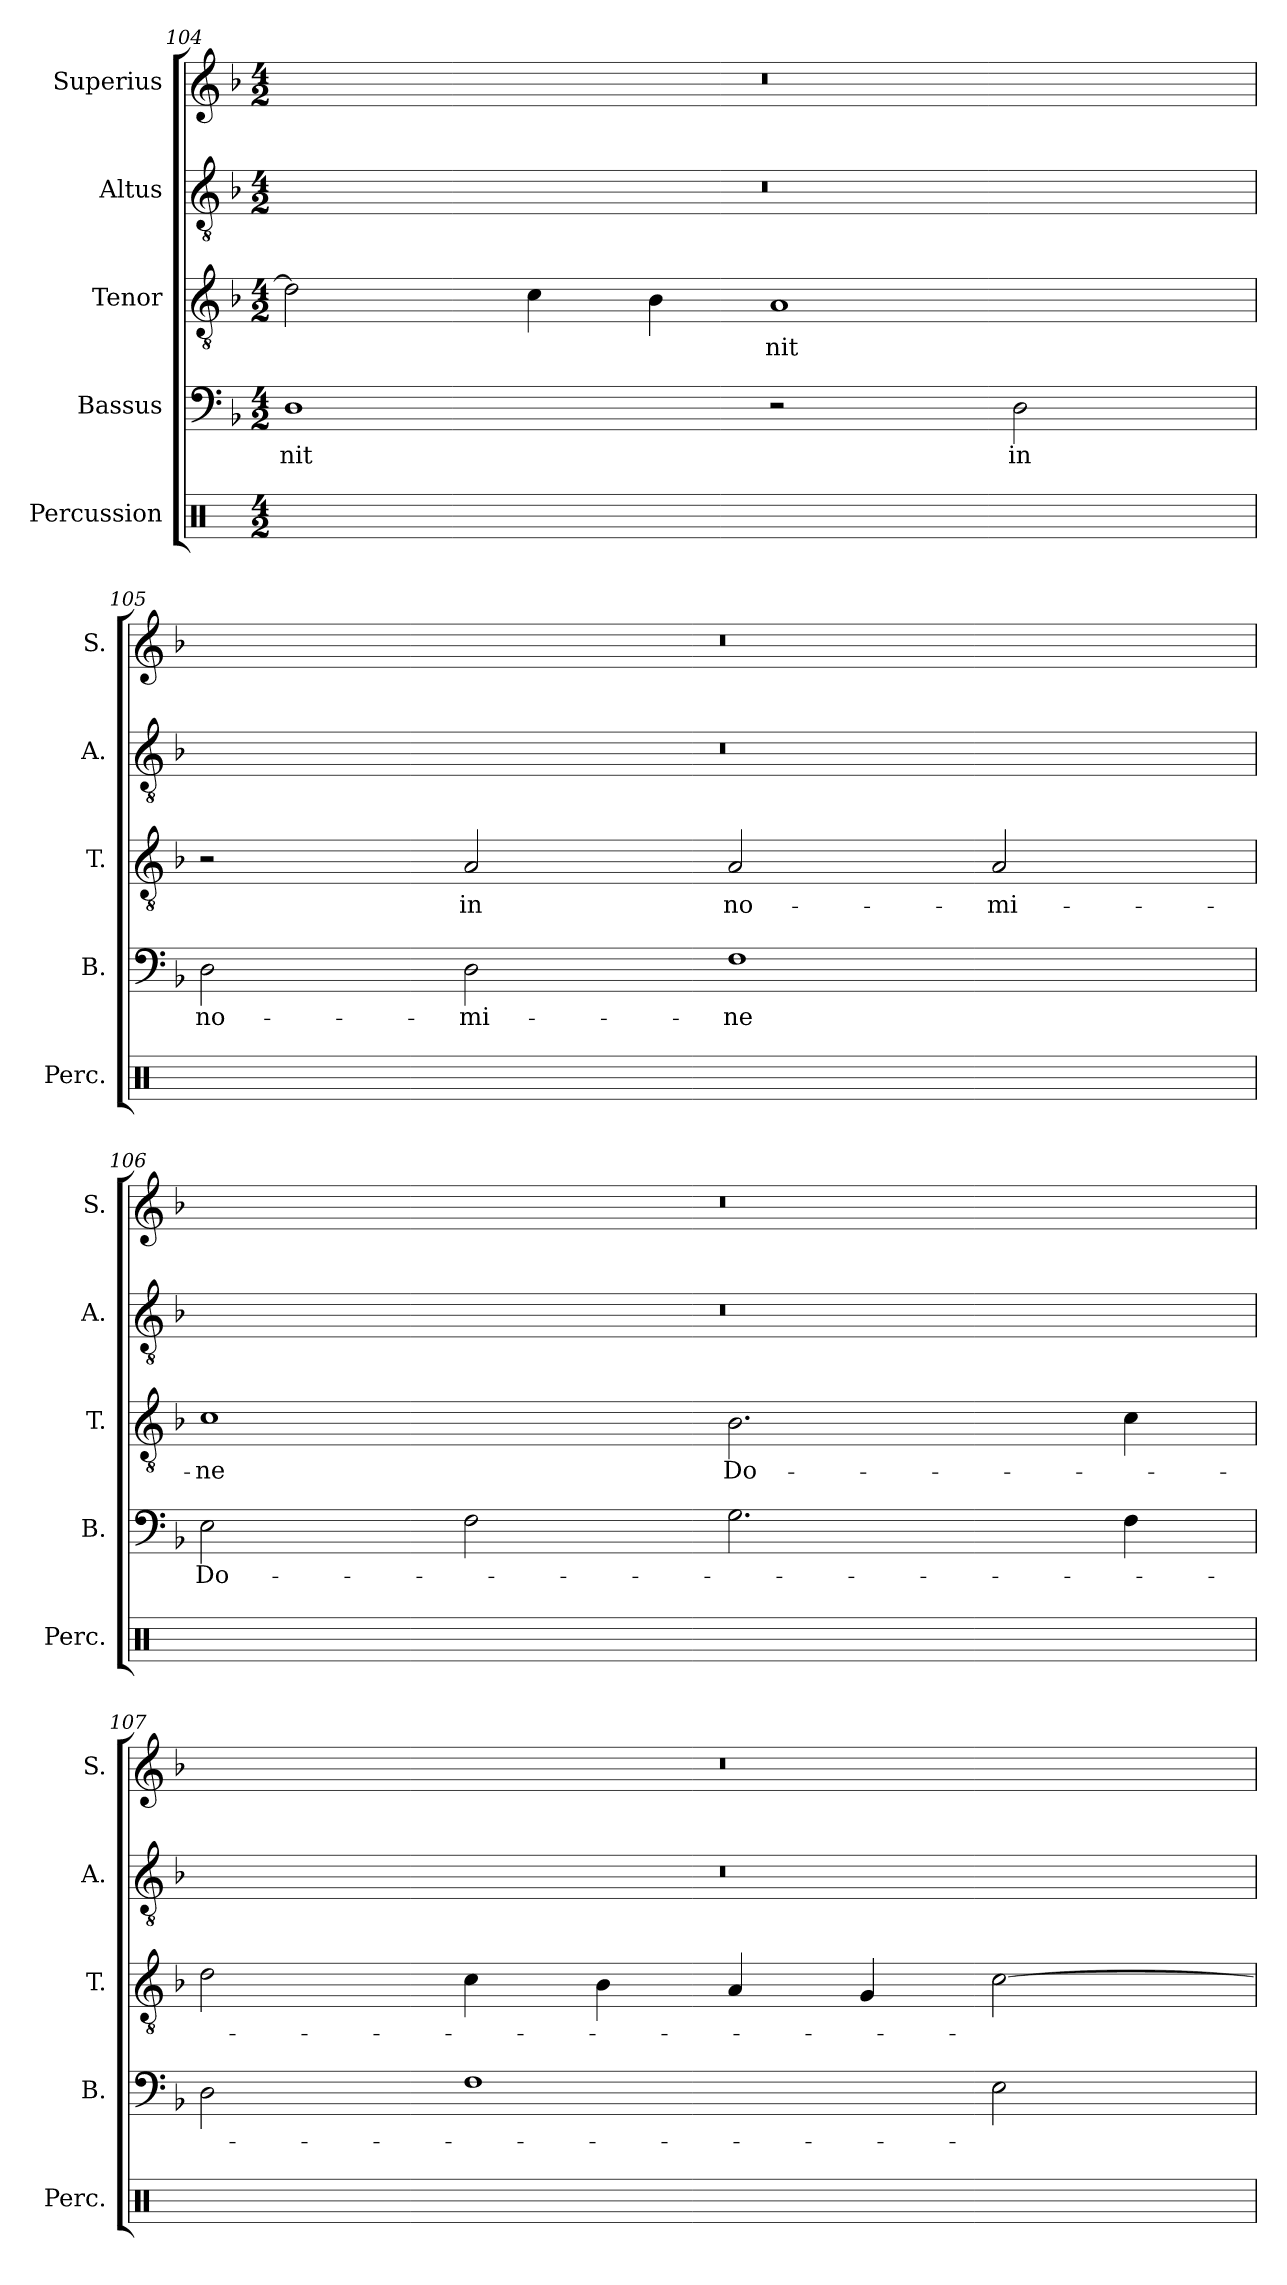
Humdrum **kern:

**kern	**kern	**text	**kern	**text	**kern	**kern
*part5	*part4	*part4	*part3	*part3	*part2	*part1
*staff5	*staff4	*staff4	*staff3	*staff3	*staff2	*staff1
*I"Percussion	*I"Bassus	*	*I"Tenor	*	*I"Altus	*I"Superius
*I'Perc.	*I'B.	*	*I'T.	*	*I'A.	*I'S.
*clefX	*clefF4	*	*clefGv2	*	*clefGv2	*clefG2
*	*	*	*ITrd7c12	*	*ITrd7c12	*
*k[]	*k[b-]	*	*k[b-]	*	*k[b-]	*k[b-]
*C:	*F:	*	*F:	*	*F:	*F:
*M4/2	*M4/2	*	*M4/2	*	*M4/2	*M4/2
=104	=104	=104	=104	=104	=104	=104
!	!	!LO:LY:b:color=#000000	!	!	!LO:N:vis=1	!LO:N:vis=1
16Rei/LLyy	1Di	-nit	2Di\]	.	0r	0r
16Rei/yy	.	.	.	.	.	.
16Rei/yy	.	.	.	.	.	.
16Rei/JJyy	.	.	.	.	.	.
16Rei/LLyy	.	.	.	.	.	.
16Rei/yy	.	.	.	.	.	.
16Rei/yy	.	.	.	.	.	.
16Rei/JJyy	.	.	.	.	.	.
16Rei/LLyy	.	.	4Ci\	.	.	.
16Rei/yy	.	.	.	.	.	.
16Rei/yy	.	.	.	.	.	.
16Rei/JJyy	.	.	.	.	.	.
16Rei/LLyy	.	.	4BB-i\	.	.	.
16Rei/yy	.	.	.	.	.	.
16Rei/yy	.	.	.	.	.	.
16Rei/JJyy	.	.	.	.	.	.
!	!	!	!	!LO:LY:b:color=#000000	!	!
16Rei/LLyy	2r	.	1AAi	-nit	.	.
16Rei/yy	.	.	.	.	.	.
16Rei/yy	.	.	.	.	.	.
16Rei/JJyy	.	.	.	.	.	.
16Rei/LLyy	.	.	.	.	.	.
16Rei/yy	.	.	.	.	.	.
16Rei/yy	.	.	.	.	.	.
16Rei/JJyy	.	.	.	.	.	.
!	!	!LO:LY:b:color=#000000	!	!	!	!
16Rei/LLyy	2Di\	in	.	.	.	.
16Rei/yy	.	.	.	.	.	.
16Rei/yy	.	.	.	.	.	.
16Rei/JJyy	.	.	.	.	.	.
16Rei/LLyy	.	.	.	.	.	.
16Rei/yy	.	.	.	.	.	.
16Rei/yy	.	.	.	.	.	.
16Rei/JJyy	.	.	.	.	.	.
=105	=105	=105	=105	=105	=105	=105
!	!	!LO:LY:b:color=#000000	!	!	!LO:N:vis=1	!LO:N:vis=1
16Rei/LLyy	2Di\	no-	2r	.	0r	0r
16Rei/yy	.	.	.	.	.	.
16Rei/yy	.	.	.	.	.	.
16Rei/JJyy	.	.	.	.	.	.
16Rei/LLyy	.	.	.	.	.	.
16Rei/yy	.	.	.	.	.	.
16Rei/yy	.	.	.	.	.	.
16Rei/JJyy	.	.	.	.	.	.
!	!	!LO:LY:b:color=#000000	!	!	!	!
!	!	!	!	!LO:LY:b:color=#000000	!	!
16Rei/LLyy	2Di\	-mi-	2AAi/	in	.	.
16Rei/yy	.	.	.	.	.	.
16Rei/yy	.	.	.	.	.	.
16Rei/JJyy	.	.	.	.	.	.
16Rei/LLyy	.	.	.	.	.	.
16Rei/yy	.	.	.	.	.	.
16Rei/yy	.	.	.	.	.	.
16Rei/JJyy	.	.	.	.	.	.
!	!	!LO:LY:b:color=#000000	!	!	!	!
!	!	!	!	!LO:LY:b:color=#000000	!	!
16Rei/LLyy	1Fi	-ne	2AAi/	no-	.	.
16Rei/yy	.	.	.	.	.	.
16Rei/yy	.	.	.	.	.	.
16Rei/JJyy	.	.	.	.	.	.
16Rei/LLyy	.	.	.	.	.	.
16Rei/yy	.	.	.	.	.	.
16Rei/yy	.	.	.	.	.	.
16Rei/JJyy	.	.	.	.	.	.
!	!	!	!	!LO:LY:b:color=#000000	!	!
16Rei/LLyy	.	.	2AAi/	-mi-	.	.
16Rei/yy	.	.	.	.	.	.
16Rei/yy	.	.	.	.	.	.
16Rei/JJyy	.	.	.	.	.	.
16Rei/LLyy	.	.	.	.	.	.
16Rei/yy	.	.	.	.	.	.
16Rei/yy	.	.	.	.	.	.
16Rei/JJyy	.	.	.	.	.	.
!!LO:PB:g=z
=106	=106	=106	=106	=106	=106	=106
!	!	!LO:LY:b:color=#000000	!	!	!	!
!	!	!	!	!LO:LY:b:color=#000000	!LO:N:vis=1	!LO:N:vis=1
16Rei/LLyy	2Ei\	Do-	1Ci	-ne	0r	0r
16Rei/yy	.	.	.	.	.	.
16Rei/yy	.	.	.	.	.	.
16Rei/JJyy	.	.	.	.	.	.
16Rei/LLyy	.	.	.	.	.	.
16Rei/yy	.	.	.	.	.	.
16Rei/yy	.	.	.	.	.	.
16Rei/JJyy	.	.	.	.	.	.
16Rei/LLyy	2Fi\	.	.	.	.	.
16Rei/yy	.	.	.	.	.	.
16Rei/yy	.	.	.	.	.	.
16Rei/JJyy	.	.	.	.	.	.
16Rei/LLyy	.	.	.	.	.	.
16Rei/yy	.	.	.	.	.	.
16Rei/yy	.	.	.	.	.	.
16Rei/JJyy	.	.	.	.	.	.
!	!	!	!	!LO:LY:b:color=#000000	!	!
16Rei/LLyy	2.Gi\	.	2.BB-i\	Do-	.	.
16Rei/yy	.	.	.	.	.	.
16Rei/yy	.	.	.	.	.	.
16Rei/JJyy	.	.	.	.	.	.
16Rei/LLyy	.	.	.	.	.	.
16Rei/yy	.	.	.	.	.	.
16Rei/yy	.	.	.	.	.	.
16Rei/JJyy	.	.	.	.	.	.
16Rei/LLyy	.	.	.	.	.	.
16Rei/yy	.	.	.	.	.	.
16Rei/yy	.	.	.	.	.	.
16Rei/JJyy	.	.	.	.	.	.
16Rei/LLyy	4Fi\	.	4Ci\	.	.	.
16Rei/yy	.	.	.	.	.	.
16Rei/yy	.	.	.	.	.	.
16Rei/JJyy	.	.	.	.	.	.
=107	=107	=107	=107	=107	=107	=107
!	!	!	!	!	!LO:N:vis=1	!LO:N:vis=1
16Rei/LLyy	2Di\	.	2Di\	.	0r	0r
16Rei/yy	.	.	.	.	.	.
16Rei/yy	.	.	.	.	.	.
16Rei/JJyy	.	.	.	.	.	.
16Rei/LLyy	.	.	.	.	.	.
16Rei/yy	.	.	.	.	.	.
16Rei/yy	.	.	.	.	.	.
16Rei/JJyy	.	.	.	.	.	.
16Rei/LLyy	1Fi	.	4Ci\	.	.	.
16Rei/yy	.	.	.	.	.	.
16Rei/yy	.	.	.	.	.	.
16Rei/JJyy	.	.	.	.	.	.
16Rei/LLyy	.	.	4BB-i\	.	.	.
16Rei/yy	.	.	.	.	.	.
16Rei/yy	.	.	.	.	.	.
16Rei/JJyy	.	.	.	.	.	.
16Rei/LLyy	.	.	4AAi/	.	.	.
16Rei/yy	.	.	.	.	.	.
16Rei/yy	.	.	.	.	.	.
16Rei/JJyy	.	.	.	.	.	.
16Rei/LLyy	.	.	4GGi/	.	.	.
16Rei/yy	.	.	.	.	.	.
16Rei/yy	.	.	.	.	.	.
16Rei/JJyy	.	.	.	.	.	.
16Rei/LLyy	2Ei\	.	[>2Ci\	.	.	.
16Rei/yy	.	.	.	.	.	.
16Rei/yy	.	.	.	.	.	.
16Rei/JJyy	.	.	.	.	.	.
16Rei/LLyy	.	.	.	.	.	.
16Rei/yy	.	.	.	.	.	.
16Rei/yy	.	.	.	.	.	.
16Rei/JJyy	.	.	.	.	.	.
=	=	=	=	=	=	=
*-	*-	*-	*-	*-	*-	*-
